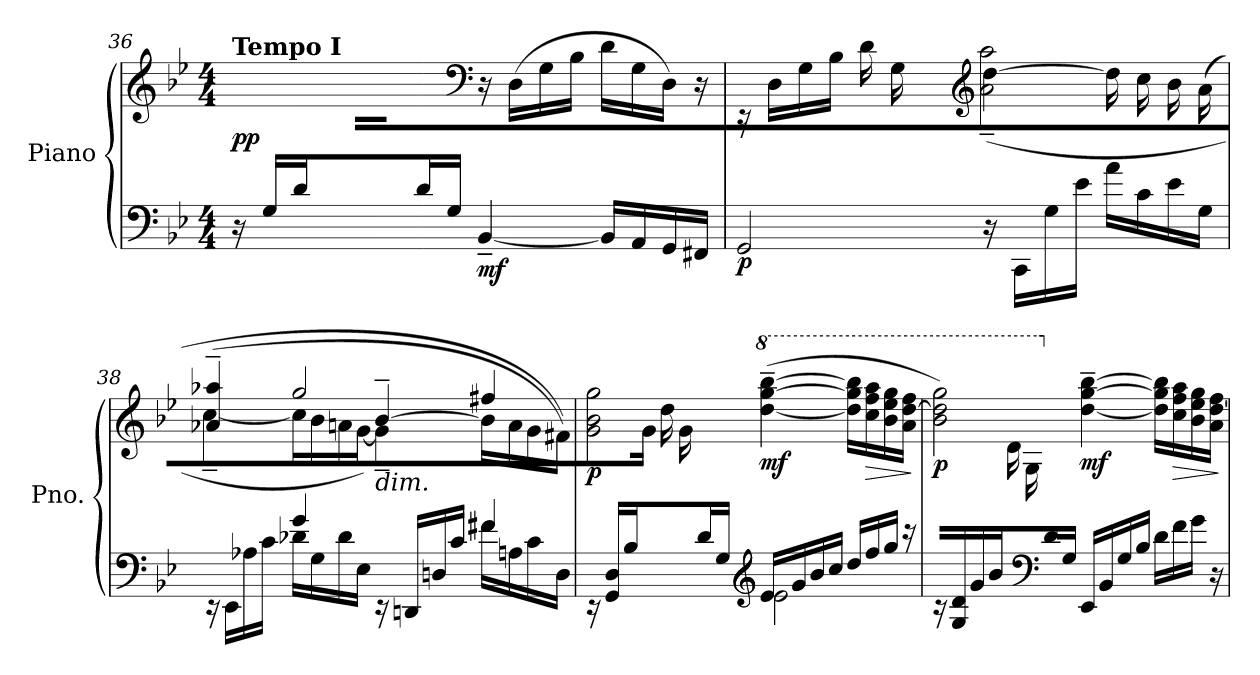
**kern	**kern	**dynam
*part1	*part1	*part1
*staff2	*staff1	*staff1/2
*I"Piano	*	*
*I'Pno.	*	*
!!LO:LB:g=z
*clefF4	*clefG2	*
*k[b-e-]	*k[b-e-]	*
*M4/4	*M4/4	*
=36	=36	=36
*	*^	*
!	!LO:TX:B:t=Tempo I	!	!
!	!	!	!LO:DY:b
16r	2ryy	8.ryy	pp
16G/LL	.	.	.
16d/	.	.	.
8.ryy	.	16g\JJ	.
.	.	16dd\LL	.
.	.	16g\	.
16d/	.	2ryy	.
16G/JJ	.	.	.
*	*clefF4	*	*
!	!	!	!LO:DY:b=2
[4BB-~/	16r	.	mf
.	(>16D\LL	.	.
.	16G\	.	.
.	16B-\JJ	.	.
16BB-/LL]	16d\LL	.	.
16AA/	16G\	.	.
16GG/	16D\JJ)	8ryy	.
16FF#X/JJ	16r	.	.
=37	=37	=37	=37
*^	*	*	*
!	!	!	!	!LO:DY:b=2
4.ryy	2GG/	16rEE	2ryy	p
.	.	(>16D\LL	.	.
.	.	16G\	.	.
.	.	16B-\JJ	.	.
.	.	16d\LL	.	.
.	.	16G\	.	.
16D/	.	8ryy	.	.
16GG/JJ)	.	.	.	.
*	*	*clefG2	*	*
2ryy	16r	[4dd\	(>2a/~ 2aa/~	.
.	16CC\LL	.	.	.
.	16G\	.	.	.
.	16e-\JJ	.	.	.
.	16a\LL	16dd\LL]	.	.
.	16c\	16cc\	.	.
.	16e-\	16b-\	.	.
.	16G\JJ	(16a\JJ	.	.
!!LO:LB:g=z
=38	=38	=38	=38	=38
*	*	*	*^	*
16rEE	4ryy	(<4a-X/~ 4aa-X/~	[4cc~\	2rgyy	.
16EE-\LL	.	.	.	.	.
16A-X\	.	.	.	.	.
16c\JJ	.	.	.	.	.
16d-X\LL	4g/	2gg/	16cc\LL]	.	.
16G\	.	.	16b-\	.	.
16d-\	.	.	16an\	.	.
16E-\JJ	.	.	[16g\JJ)	.	.
!	!	!	!LO:TX:b:i:t=dim.	!	!
16rEE	4ryy	.	(<4g~\]	[4b-~/	.
16DDn/LL	.	.	.	.	.
16Dn/	.	.	.	.	.
16c/JJ	.	.	.	.	.
16f#X\LL	4f#/	4ff#X/	4ryy	16b-\LL]	.
16An\	.	.	.	16a\	.
16c\	.	.	.	16g\	.
16D\JJ	.	.	.	16f#X\JJ))	.
=39	=39	=39	=39	=39	=39
!	!	!	!	!	!LO:DY:b
*	*	*	*v	*v	*
16rEE	2ryy	2g\ 2b-\ 2gg\	8.ryy	p
16GG/ 16D/LL	.	.	.	.
16B-/	.	.	.	.
8.ryy	.	.	16g\JJ	.
.	.	.	16dd\LL	.
.	.	.	16g\	.
16d/	.	.	2ryy	.
16G/JJ	.	.	.	.
*clefG2	*	*	*	*
*	*	*8va	*	*
!	!	!	!	!LO:DY:b
16e-/LL	2e-\	(>[4ddd\~ [4ggg\~ [4bbb-\~	.	mf
16g/	.	.	.	.
16b-/	.	.	.	.
16cc/JJ	.	.	.	.
16dd/LL	.	16ddd\] 16ggg\] 16bbb-\]LL	.	.
!	!	!	!	!LO:HP:b
16ff/	.	16ccc\ 16fff\ 16aaa\	.	>
16gg/JJ	.	16bb-\ 16eee-\ 16ggg\	8ryy	.
16r	.	16aa\ [16ddd\ 16fff\JJ	.	.
*v	*v	*	*	*
*	*v	*v	*
.	.	]
!!LO:LB:g=z
=40	=40	=40
*	*^	*
!	!	!	!LO:DY:b
16r	2bb-\ 2ddd\] 2ggg\)	4ryy	p
16G/ 16d/LL	.	.	.
16g/	.	.	.
16b-/JJ	.	.	.
8ryy	.	16dd\LL	.
.	.	16g\	.
*clefF4	*	*	*
16d/	.	2ryy	.
16G/JJ	.	.	.
*	*X8va	*	*
!	!	!	!LO:DY:b
16EE-/LL	[4dd\~ [4gg\~ [4bb-\~	.	mf
16BB-/	.	.	.
16G/	.	.	.
16B-/JJ	.	.	.
16d\LL	16dd\] 16gg\] 16bb-\]LL	.	.
!	!	!	!LO:HP:b
16f\	16cc\ 16ff\ 16aa\	.	>
16g\JJ	16b-\ 16ee-\ 16gg\	8ryy	.
16r	16a\ [16dd\ 16ff\JJ	.	.
*	*v	*v	*
.	.	]
=	=	=
*-	*-	*-
